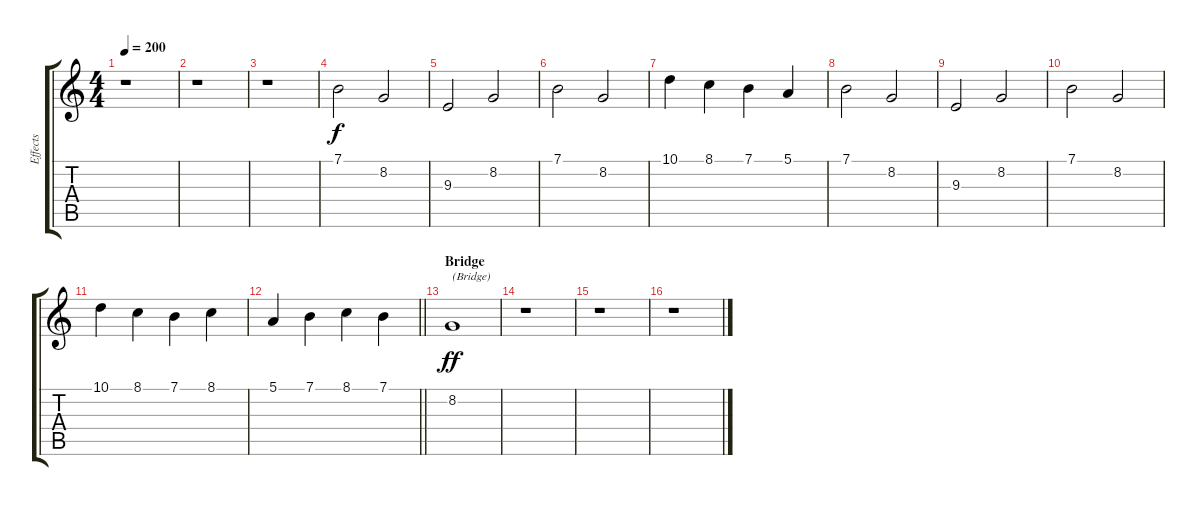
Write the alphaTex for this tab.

\track ("Effects" "Effects") {instrument tubularbells}
\staff {score tabs}
\tuning (E4 B3 G3 D3 A2 E2) {hide}
\ts (4 4)
\tempo 200
\clef g2
\ks c
r.1{dy fff} |
r.1 |
r.1 |
7.1.2{dy f balance 13 instrument tubularbells} 8.2.2 |
9.3.2 8.2.2 |
7.1.2 8.2.2 |
10.1.4 8.1.4 7.1.4 5.1.4 |
7.1.2 8.2.2 |
9.3.2 8.2.2 |
7.1.2 8.2.2 |
10.1.4 8.1.4 7.1.4 8.1.4 |
\barLineRight lightlight
5.1.4 7.1.4 8.1.4 7.1.4 |
\section ("" "Bridge")
8.2.1{txt "(Bridge)" dy ff} |
r.1 |
r.1 |
r.1
